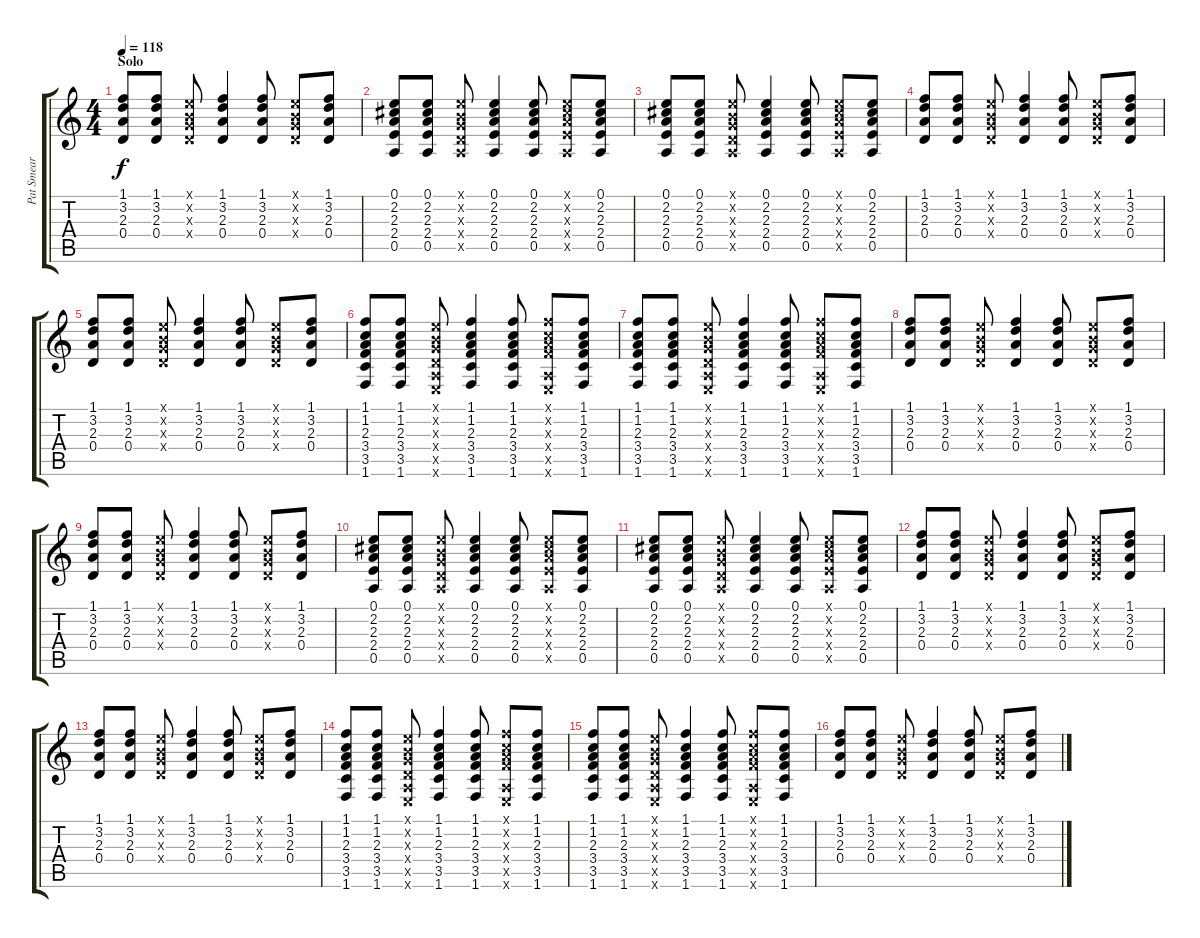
\track ("Pat Smear - Acoustic Guitar (steel)" "Pat Smear ") {instrument acousticguitarsteel}
\staff {score tabs}
\tuning (E4 B3 G3 D3 A2 E2) {hide}
\ts (4 4)
\section ("" "Solo")
\tempo 118
\clef g2
\ks c
(1.1 3.2 2.3 0.4).8{dy f} (1.1 3.2 2.3 0.4).8 (0.1{x} 0.2{x} 0.3{x} 0.4{x}).8 (1.1 3.2 2.3 0.4).4 (1.1 3.2 2.3 0.4).8 (0.1{x} 0.2{x} 0.3{x} 0.4{x}).8 (1.1 3.2 2.3 0.4).8 |
(0.1 2.2 2.3 2.4 0.5).8 (0.1 2.2 2.3 2.4 0.5).8 (0.1{x} 0.2{x} 0.3{x} 0.4{x} 0.5{x}).8 (0.1 2.2 2.3 2.4 0.5).4 (0.1 2.2 2.3 2.4 0.5).8 (0.1{x} 2.2{x} 2.3{x} 2.4{x} 0.5{x}).8 (0.1 2.2 2.3 2.4 0.5).8 |
(0.1 2.2 2.3 2.4 0.5).8 (0.1 2.2 2.3 2.4 0.5).8 (0.1{x} 0.2{x} 0.3{x} 0.4{x} 0.5{x}).8 (0.1 2.2 2.3 2.4 0.5).4 (0.1 2.2 2.3 2.4 0.5).8 (0.1{x} 2.2{x} 2.3{x} 2.4{x} 0.5{x}).8 (0.1 2.2 2.3 2.4 0.5).8 |
(1.1 3.2 2.3 0.4).8 (1.1 3.2 2.3 0.4).8 (0.1{x} 0.2{x} 0.3{x} 0.4{x}).8 (1.1 3.2 2.3 0.4).4 (1.1 3.2 2.3 0.4).8 (0.1{x} 0.2{x} 0.3{x} 0.4{x}).8 (1.1 3.2 2.3 0.4).8 |
(1.1 3.2 2.3 0.4).8 (1.1 3.2 2.3 0.4).8 (0.1{x} 0.2{x} 0.3{x} 0.4{x}).8 (1.1 3.2 2.3 0.4).4 (1.1 3.2 2.3 0.4).8 (0.1{x} 0.2{x} 0.3{x} 0.4{x}).8 (1.1 3.2 2.3 0.4).8 |
(1.1 1.2 2.3 3.4 3.5 1.6).8 (1.1 1.2 2.3 3.4 3.5 1.6).8 (0.1{x} 0.2{x} 0.3{x} 0.4{x} 0.5{x} 0.6{x}).8 (1.1 1.2 2.3 3.4 3.5 1.6).4 (1.1 1.2 2.3 3.4 3.5 1.6).8 (1.1{x} 1.2{x} 2.3{x} 3.4{x} 0.5{x} 0.6{x}).8 (1.1 1.2 2.3 3.4 3.5 1.6).8 |
(1.1 1.2 2.3 3.4 3.5 1.6).8 (1.1 1.2 2.3 3.4 3.5 1.6).8 (0.1{x} 0.2{x} 0.3{x} 0.4{x} 0.5{x} 0.6{x}).8 (1.1 1.2 2.3 3.4 3.5 1.6).4 (1.1 1.2 2.3 3.4 3.5 1.6).8 (1.1{x} 1.2{x} 2.3{x} 3.4{x} 0.5{x} 0.6{x}).8 (1.1 1.2 2.3 3.4 3.5 1.6).8 |
(1.1 3.2 2.3 0.4).8 (1.1 3.2 2.3 0.4).8 (0.1{x} 0.2{x} 0.3{x} 0.4{x}).8 (1.1 3.2 2.3 0.4).4 (1.1 3.2 2.3 0.4).8 (0.1{x} 0.2{x} 0.3{x} 0.4{x}).8 (1.1 3.2 2.3 0.4).8 |
(1.1 3.2 2.3 0.4).8 (1.1 3.2 2.3 0.4).8 (0.1{x} 0.2{x} 0.3{x} 0.4{x}).8 (1.1 3.2 2.3 0.4).4 (1.1 3.2 2.3 0.4).8 (0.1{x} 0.2{x} 0.3{x} 0.4{x}).8 (1.1 3.2 2.3 0.4).8 |
(0.1 2.2 2.3 2.4 0.5).8 (0.1 2.2 2.3 2.4 0.5).8 (0.1{x} 0.2{x} 0.3{x} 0.4{x} 0.5{x}).8 (0.1 2.2 2.3 2.4 0.5).4 (0.1 2.2 2.3 2.4 0.5).8 (0.1{x} 2.2{x} 2.3{x} 2.4{x} 0.5{x}).8 (0.1 2.2 2.3 2.4 0.5).8 |
(0.1 2.2 2.3 2.4 0.5).8 (0.1 2.2 2.3 2.4 0.5).8 (0.1{x} 0.2{x} 0.3{x} 0.4{x} 0.5{x}).8 (0.1 2.2 2.3 2.4 0.5).4 (0.1 2.2 2.3 2.4 0.5).8 (0.1{x} 2.2{x} 2.3{x} 2.4{x} 0.5{x}).8 (0.1 2.2 2.3 2.4 0.5).8 |
(1.1 3.2 2.3 0.4).8 (1.1 3.2 2.3 0.4).8 (0.1{x} 0.2{x} 0.3{x} 0.4{x}).8 (1.1 3.2 2.3 0.4).4 (1.1 3.2 2.3 0.4).8 (0.1{x} 0.2{x} 0.3{x} 0.4{x}).8 (1.1 3.2 2.3 0.4).8 |
(1.1 3.2 2.3 0.4).8 (1.1 3.2 2.3 0.4).8 (0.1{x} 0.2{x} 0.3{x} 0.4{x}).8 (1.1 3.2 2.3 0.4).4 (1.1 3.2 2.3 0.4).8 (0.1{x} 0.2{x} 0.3{x} 0.4{x}).8 (1.1 3.2 2.3 0.4).8 |
(1.1 1.2 2.3 3.4 3.5 1.6).8 (1.1 1.2 2.3 3.4 3.5 1.6).8 (0.1{x} 0.2{x} 0.3{x} 0.4{x} 0.5{x} 0.6{x}).8 (1.1 1.2 2.3 3.4 3.5 1.6).4 (1.1 1.2 2.3 3.4 3.5 1.6).8 (1.1{x} 1.2{x} 2.3{x} 3.4{x} 0.5{x} 0.6{x}).8 (1.1 1.2 2.3 3.4 3.5 1.6).8 |
(1.1 1.2 2.3 3.4 3.5 1.6).8 (1.1 1.2 2.3 3.4 3.5 1.6).8 (0.1{x} 0.2{x} 0.3{x} 0.4{x} 0.5{x} 0.6{x}).8 (1.1 1.2 2.3 3.4 3.5 1.6).4 (1.1 1.2 2.3 3.4 3.5 1.6).8 (1.1{x} 1.2{x} 2.3{x} 3.4{x} 0.5{x} 0.6{x}).8 (1.1 1.2 2.3 3.4 3.5 1.6).8 |
(1.1 3.2 2.3 0.4).8 (1.1 3.2 2.3 0.4).8 (0.1{x} 0.2{x} 0.3{x} 0.4{x}).8 (1.1 3.2 2.3 0.4).4 (1.1 3.2 2.3 0.4).8 (0.1{x} 0.2{x} 0.3{x} 0.4{x}).8 (1.1 3.2 2.3 0.4).8
